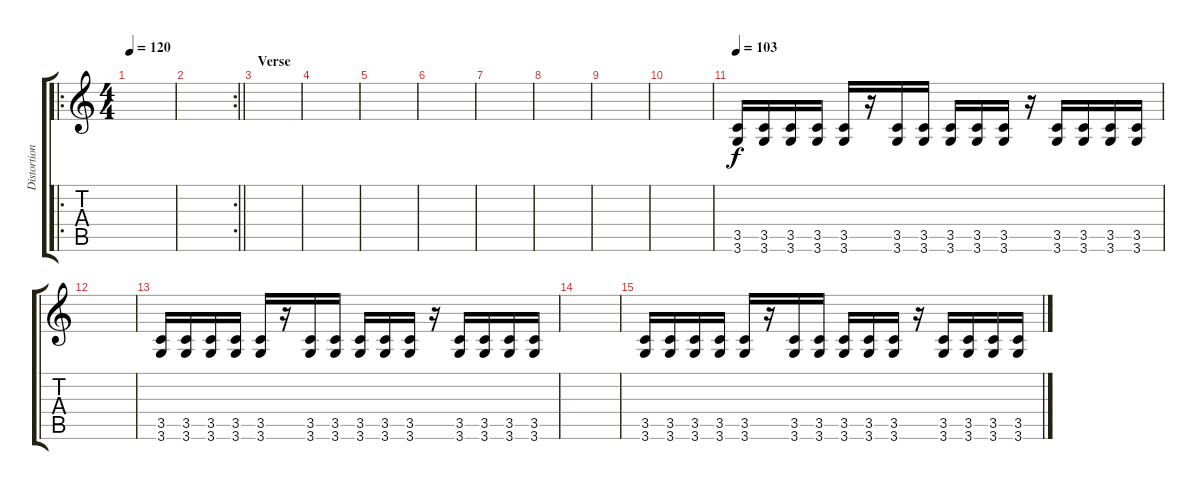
\track ("Distortion Guitar" "Distortion") {instrument distortionguitar}
\staff {score tabs}
\tuning (E4 B3 G3 D3 A2 E2) {hide}
\ro
\ts (4 4)
\tempo 120
\tempo 103
\tempo 120
\clef g2
\ks c
|
\rc 2
\barLineRight lightlight
|
\section ("" "Verse")
|
|
|
|
|
|
|
|
\tempo 103
(3.5 3.6).16 (3.5 3.6).16 (3.5 3.6).16 (3.5 3.6).16 (3.5 3.6).16 r.16 (3.5 3.6).16 (3.5 3.6).16 (3.5 3.6).16 (3.5 3.6).16 (3.5 3.6).16 r.16 (3.5 3.6).16 (3.5 3.6).16 (3.5 3.6).16 (3.5 3.6).16 |
|
(3.5 3.6).16 (3.5 3.6).16 (3.5 3.6).16 (3.5 3.6).16 (3.5 3.6).16 r.16 (3.5 3.6).16 (3.5 3.6).16 (3.5 3.6).16 (3.5 3.6).16 (3.5 3.6).16 r.16 (3.5 3.6).16 (3.5 3.6).16 (3.5 3.6).16 (3.5 3.6).16 |
|
(3.5 3.6).16 (3.5 3.6).16 (3.5 3.6).16 (3.5 3.6).16 (3.5 3.6).16 r.16 (3.5 3.6).16 (3.5 3.6).16 (3.5 3.6).16 (3.5 3.6).16 (3.5 3.6).16 r.16 (3.5 3.6).16 (3.5 3.6).16 (3.5 3.6).16 (3.5 3.6).16
